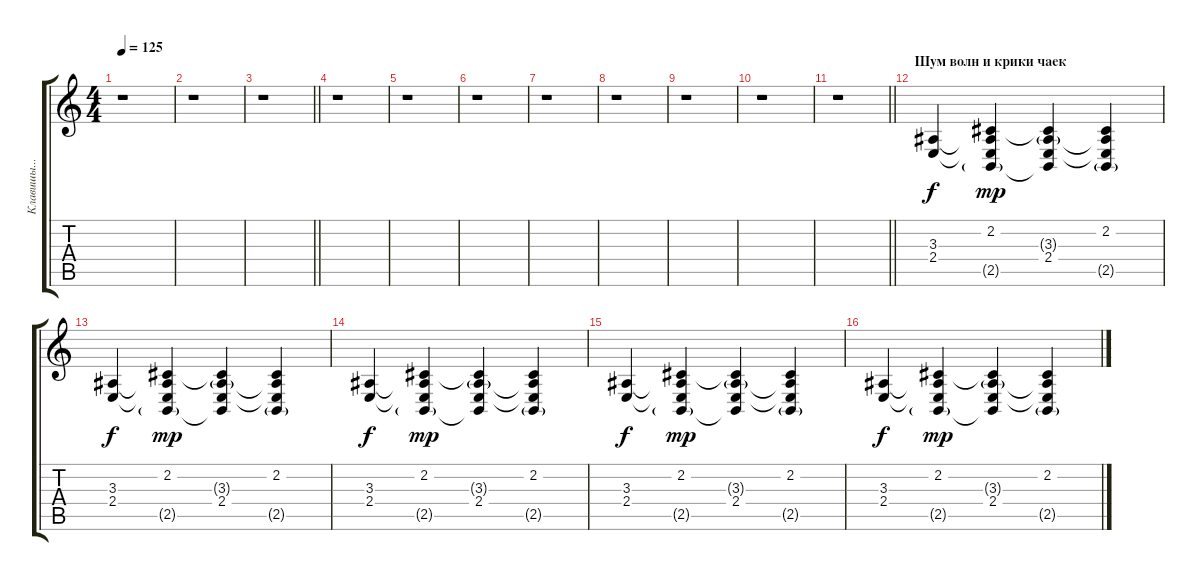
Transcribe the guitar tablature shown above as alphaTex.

\track ("Клавишы...хз как их писать" "Клавишы...") {instrument stringensemble1}
\staff {score tabs}
\tuning (E4 B3 G3 D3 A2 E2) {hide}
\ts (4 4)
\tempo 125
\clef g2
\ks c
r.1{dy f} |
r.1 |
\barLineRight lightlight
r.1 |
\section ("" "")
r.1 |
r.1 |
r.1 |
r.1 |
r.1 |
r.1 |
r.1 |
\barLineRight lightlight
r.1 |
\section ("" "Шум волн и крики чаек")
(3.3 2.4).4{instrument seashore} (2.2 3.3{t} 2.4{t} 2.5{g}).4{dy mp} (2.2{t} 3.3{g} 2.4 2.5{t}).4 (2.2 3.3{t} 2.4{t} 2.5{g}).4 |
(3.3 2.4).4{dy f} (2.2 3.3{t} 2.4{t} 2.5{g}).4{dy mp} (2.2{t} 3.3{g} 2.4 2.5{t}).4 (2.2 3.3{t} 2.4{t} 2.5{g}).4 |
(3.3 2.4).4{dy f} (2.2 3.3{t} 2.4{t} 2.5{g}).4{dy mp} (2.2{t} 3.3{g} 2.4 2.5{t}).4 (2.2 3.3{t} 2.4{t} 2.5{g}).4 |
(3.3 2.4).4{dy f} (2.2 3.3{t} 2.4{t} 2.5{g}).4{dy mp} (2.2{t} 3.3{g} 2.4 2.5{t}).4 (2.2 3.3{t} 2.4{t} 2.5{g}).4 |
(3.3 2.4).4{dy f} (2.2 3.3{t} 2.4{t} 2.5{g}).4{dy mp} (2.2{t} 3.3{g} 2.4 2.5{t}).4 (2.2 3.3{t} 2.4{t} 2.5{g}).4
